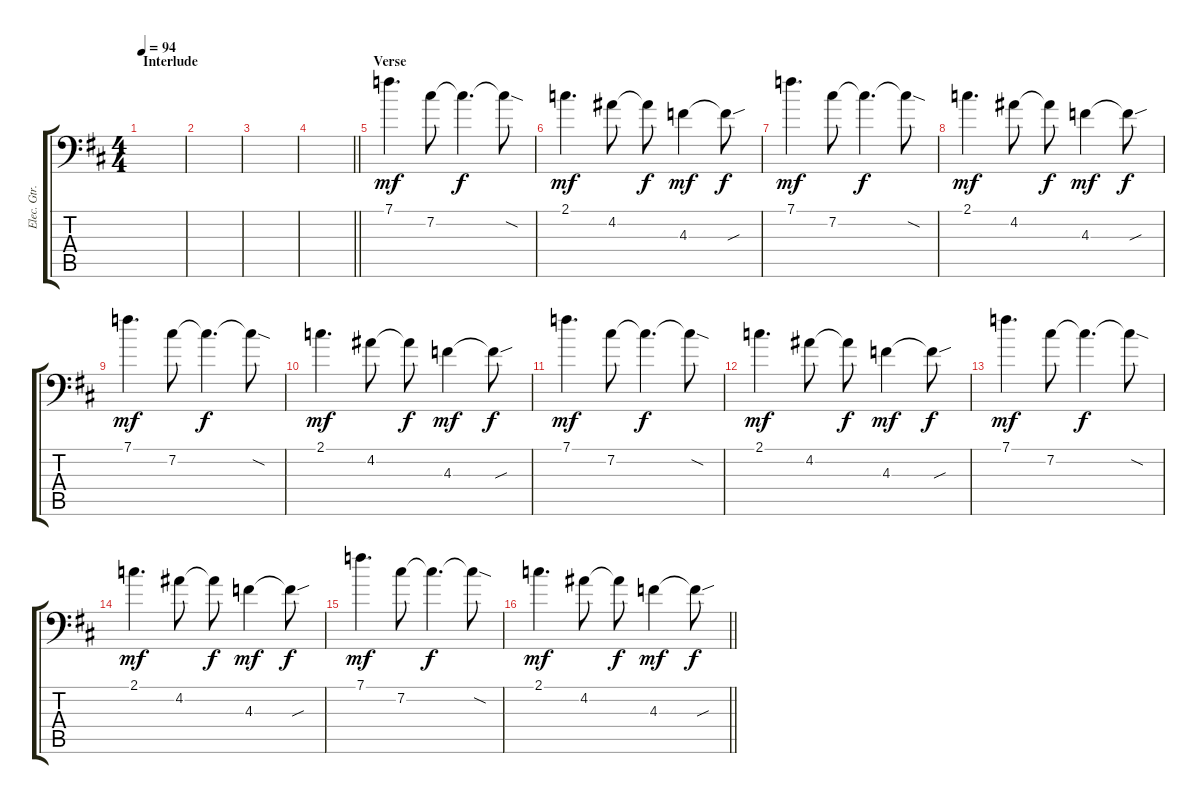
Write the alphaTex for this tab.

\track ("Elec. Gtr. 2" "Elec. Gtr.") {instrument electricguitarclean}
\staff {score tabs}
\tuning (Bb3 Gb3 Db3 Bb2 Eb2 Ab1) {hide}
\ts (4 4)
\section ("" "Interlude")
\tempo 94
\clef f4
\ks d
|
|
|
\barLineRight lightlight
|
\section ("" "Verse")
7.1.4{d dy mf} 7.2.8 7.2{t}.4{d dy f} 7.2{sod t}.8 |
2.1.4{d dy mf} 4.2.8 4.2{t}.8{dy f} 4.3.4{dy mf} 4.3{sou t}.8{dy f} |
7.1.4{d dy mf} 7.2.8 7.2{t}.4{d dy f} 7.2{sod t}.8 |
2.1.4{d dy mf} 4.2.8 4.2{t}.8{dy f} 4.3.4{dy mf} 4.3{sou t}.8{dy f} |
7.1.4{d dy mf} 7.2.8 7.2{t}.4{d dy f} 7.2{sod t}.8 |
2.1.4{d dy mf} 4.2.8 4.2{t}.8{dy f} 4.3.4{dy mf} 4.3{sou t}.8{dy f} |
7.1.4{d dy mf} 7.2.8 7.2{t}.4{d dy f} 7.2{sod t}.8 |
2.1.4{d dy mf} 4.2.8 4.2{t}.8{dy f} 4.3.4{dy mf} 4.3{sou t}.8{dy f} |
7.1.4{d dy mf} 7.2.8 7.2{t}.4{d dy f} 7.2{sod t}.8 |
2.1.4{d dy mf} 4.2.8 4.2{t}.8{dy f} 4.3.4{dy mf} 4.3{sou t}.8{dy f} |
7.1.4{d dy mf} 7.2.8 7.2{t}.4{d dy f} 7.2{sod t}.8 |
\barLineRight lightlight
2.1.4{d dy mf} 4.2.8 4.2{t}.8{dy f} 4.3.4{dy mf} 4.3{sou t}.8{dy f}
